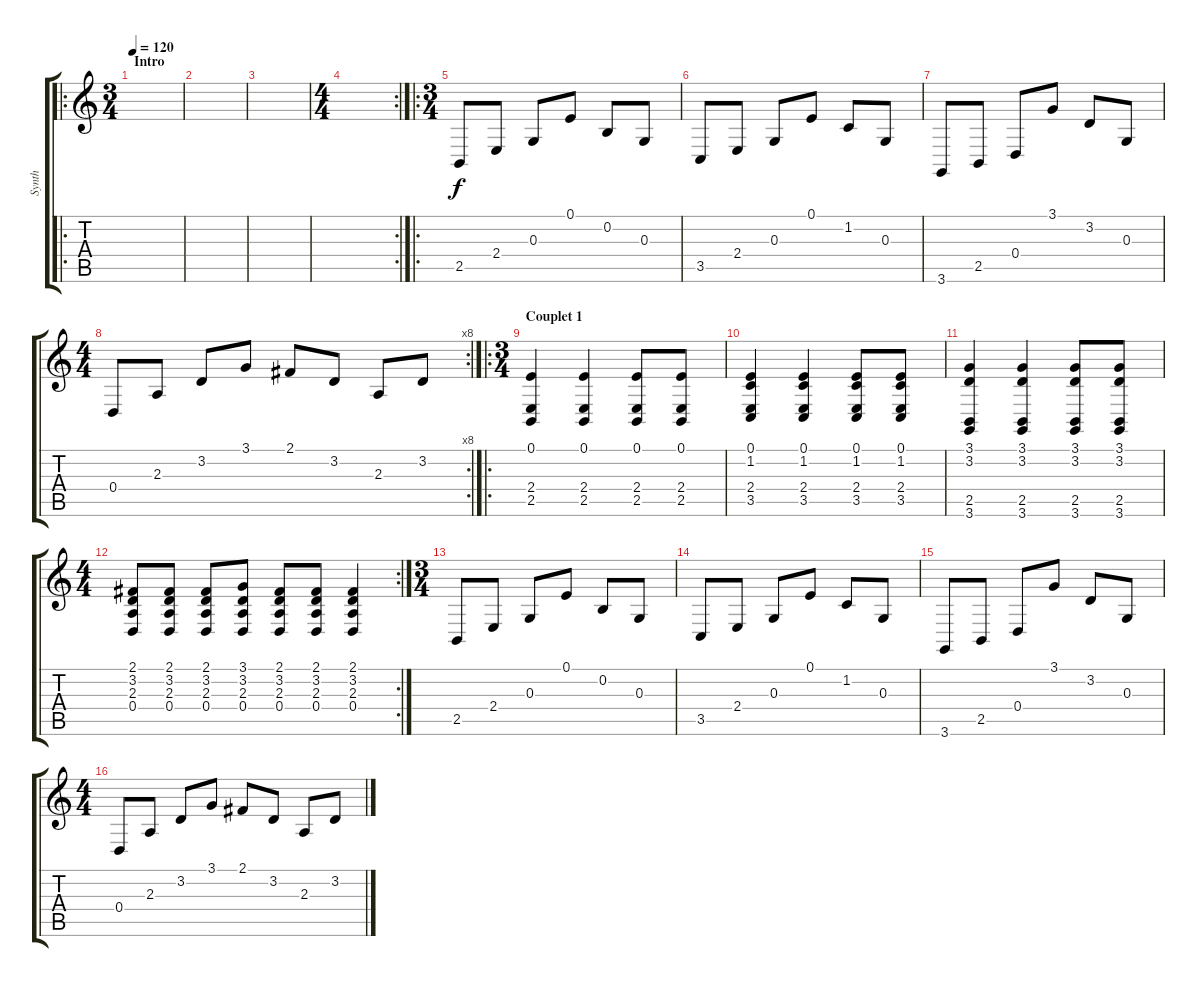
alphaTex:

\track ("Synth" "Synth") {instrument lead1square}
\staff {score tabs}
\tuning (E4 B3 G3 D3 A2 E2) {hide}
\ro
\ts (3 4)
\section ("" "Intro")
\tempo 120
\clef g2
\ks c
|
|
|
\rc 2
\ts (4 4)
|
\ro
\ts (3 4)
2.5.8 2.4.8 0.3.8 0.1.8 0.2.8 0.3.8 |
3.5.8 2.4.8 0.3.8 0.1.8 1.2.8 0.3.8 |
3.6.8 2.5.8 0.4.8 3.1.8 3.2.8 0.3.8 |
\rc 8
\ts (4 4)
0.4.8 2.3.8 3.2.8 3.1.8 2.1.8 3.2.8 2.3.8 3.2.8 |
\ro
\ts (3 4)
\section ("" "Couplet 1")
(0.1 2.4 2.5).4 (0.1 2.4 2.5).4 (0.1 2.4 2.5).8 (0.1 2.4 2.5).8 |
(0.1 1.2 2.4 3.5).4 (0.1 1.2 2.4 3.5).4 (0.1 1.2 2.4 3.5).8 (0.1 1.2 2.4 3.5).8 |
(3.1 3.2 2.5 3.6).4 (3.1 3.2 2.5 3.6).4 (3.1 3.2 2.5 3.6).8 (3.1 3.2 2.5 3.6).8 |
\rc 2
\ts (4 4)
(2.1 3.2 2.3 0.4).8 (2.1 3.2 2.3 0.4).8 (2.1 3.2 2.3 0.4).8 (3.1 3.2 2.3 0.4).8 (2.1 3.2 2.3 0.4).8 (2.1 3.2 2.3 0.4).8 (2.1 3.2 2.3 0.4).4 |
\ts (3 4)
2.5.8 2.4.8 0.3.8 0.1.8 0.2.8 0.3.8 |
3.5.8 2.4.8 0.3.8 0.1.8 1.2.8 0.3.8 |
3.6.8 2.5.8 0.4.8 3.1.8 3.2.8 0.3.8 |
\ts (4 4)
0.4.8 2.3.8 3.2.8 3.1.8 2.1.8 3.2.8 2.3.8 3.2.8
